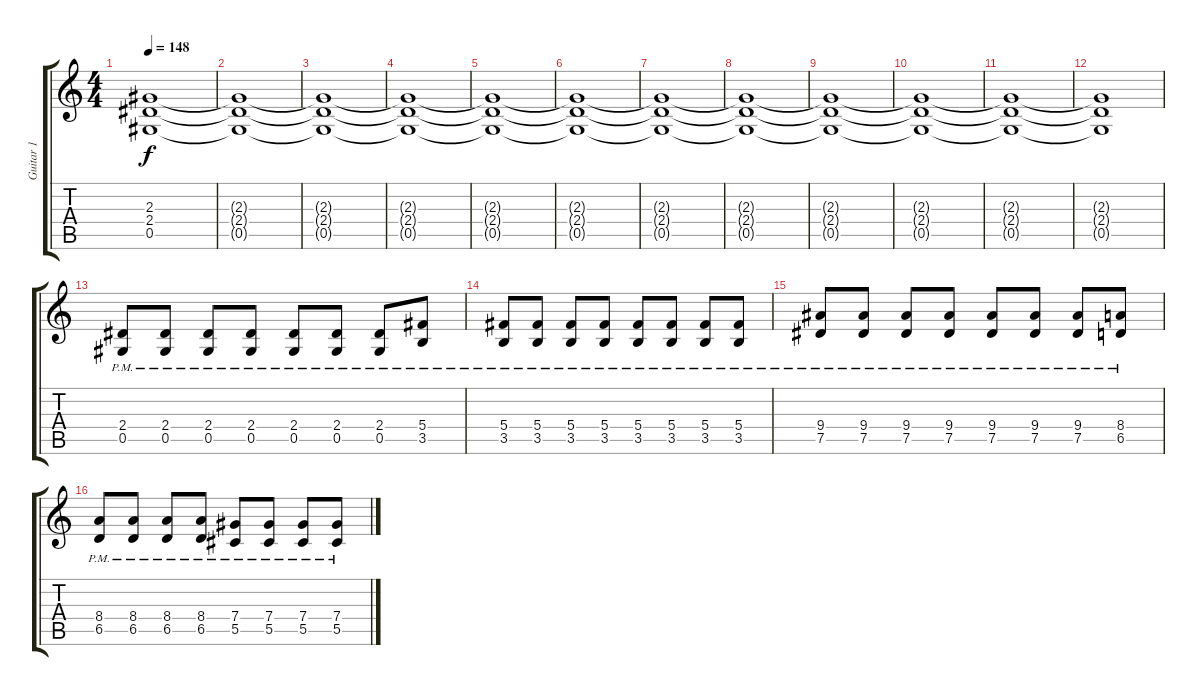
\track ("Guitar 1" "Guitar 1") {instrument distortionguitar}
\staff {score tabs}
\tuning (Eb4 Bb3 Gb3 Db3 Ab2 Db2) {hide}
\ts (4 4)
\tempo 148
\clef g2
\ks c
(2.3 2.4 0.5).1{dy f} |
(2.3{t} 2.4{t} 0.5{t}).1 |
(2.3{t} 2.4{t} 0.5{t}).1 |
(2.3{t} 2.4{t} 0.5{t}).1 |
(2.3{t} 2.4{t} 0.5{t}).1 |
(2.3{t} 2.4{t} 0.5{t}).1 |
(2.3{t} 2.4{t} 0.5{t}).1 |
(2.3{t} 2.4{t} 0.5{t}).1 |
(2.3{t} 2.4{t} 0.5{t}).1 |
(2.3{t} 2.4{t} 0.5{t}).1 |
(2.3{t} 2.4{t} 0.5{t}).1 |
(2.3{t} 2.4{t} 0.5{t}).1 |
(2.4{pm} 0.5).8{volume 13} (2.4{pm} 0.5).8 (2.4{pm} 0.5).8 (2.4{pm} 0.5).8 (2.4{pm} 0.5).8 (2.4{pm} 0.5).8 (2.4{pm} 0.5).8 (5.4{pm} 3.5).8 |
(5.4{pm} 3.5).8 (5.4{pm} 3.5).8 (5.4{pm} 3.5).8 (5.4{pm} 3.5).8 (5.4{pm} 3.5).8 (5.4{pm} 3.5).8 (5.4{pm} 3.5).8 (5.4{pm} 3.5).8 |
(9.4{pm} 7.5).8 (9.4{pm} 7.5).8 (9.4{pm} 7.5).8 (9.4{pm} 7.5).8 (9.4{pm} 7.5).8 (9.4{pm} 7.5).8 (9.4{pm} 7.5).8 (8.4{pm} 6.5).8 |
(8.4{pm} 6.5).8 (8.4{pm} 6.5).8 (8.4{pm} 6.5).8 (8.4{pm} 6.5).8 (7.4{pm} 5.5).8 (7.4{pm} 5.5).8 (7.4{pm} 5.5).8 (7.4{pm} 5.5).8
